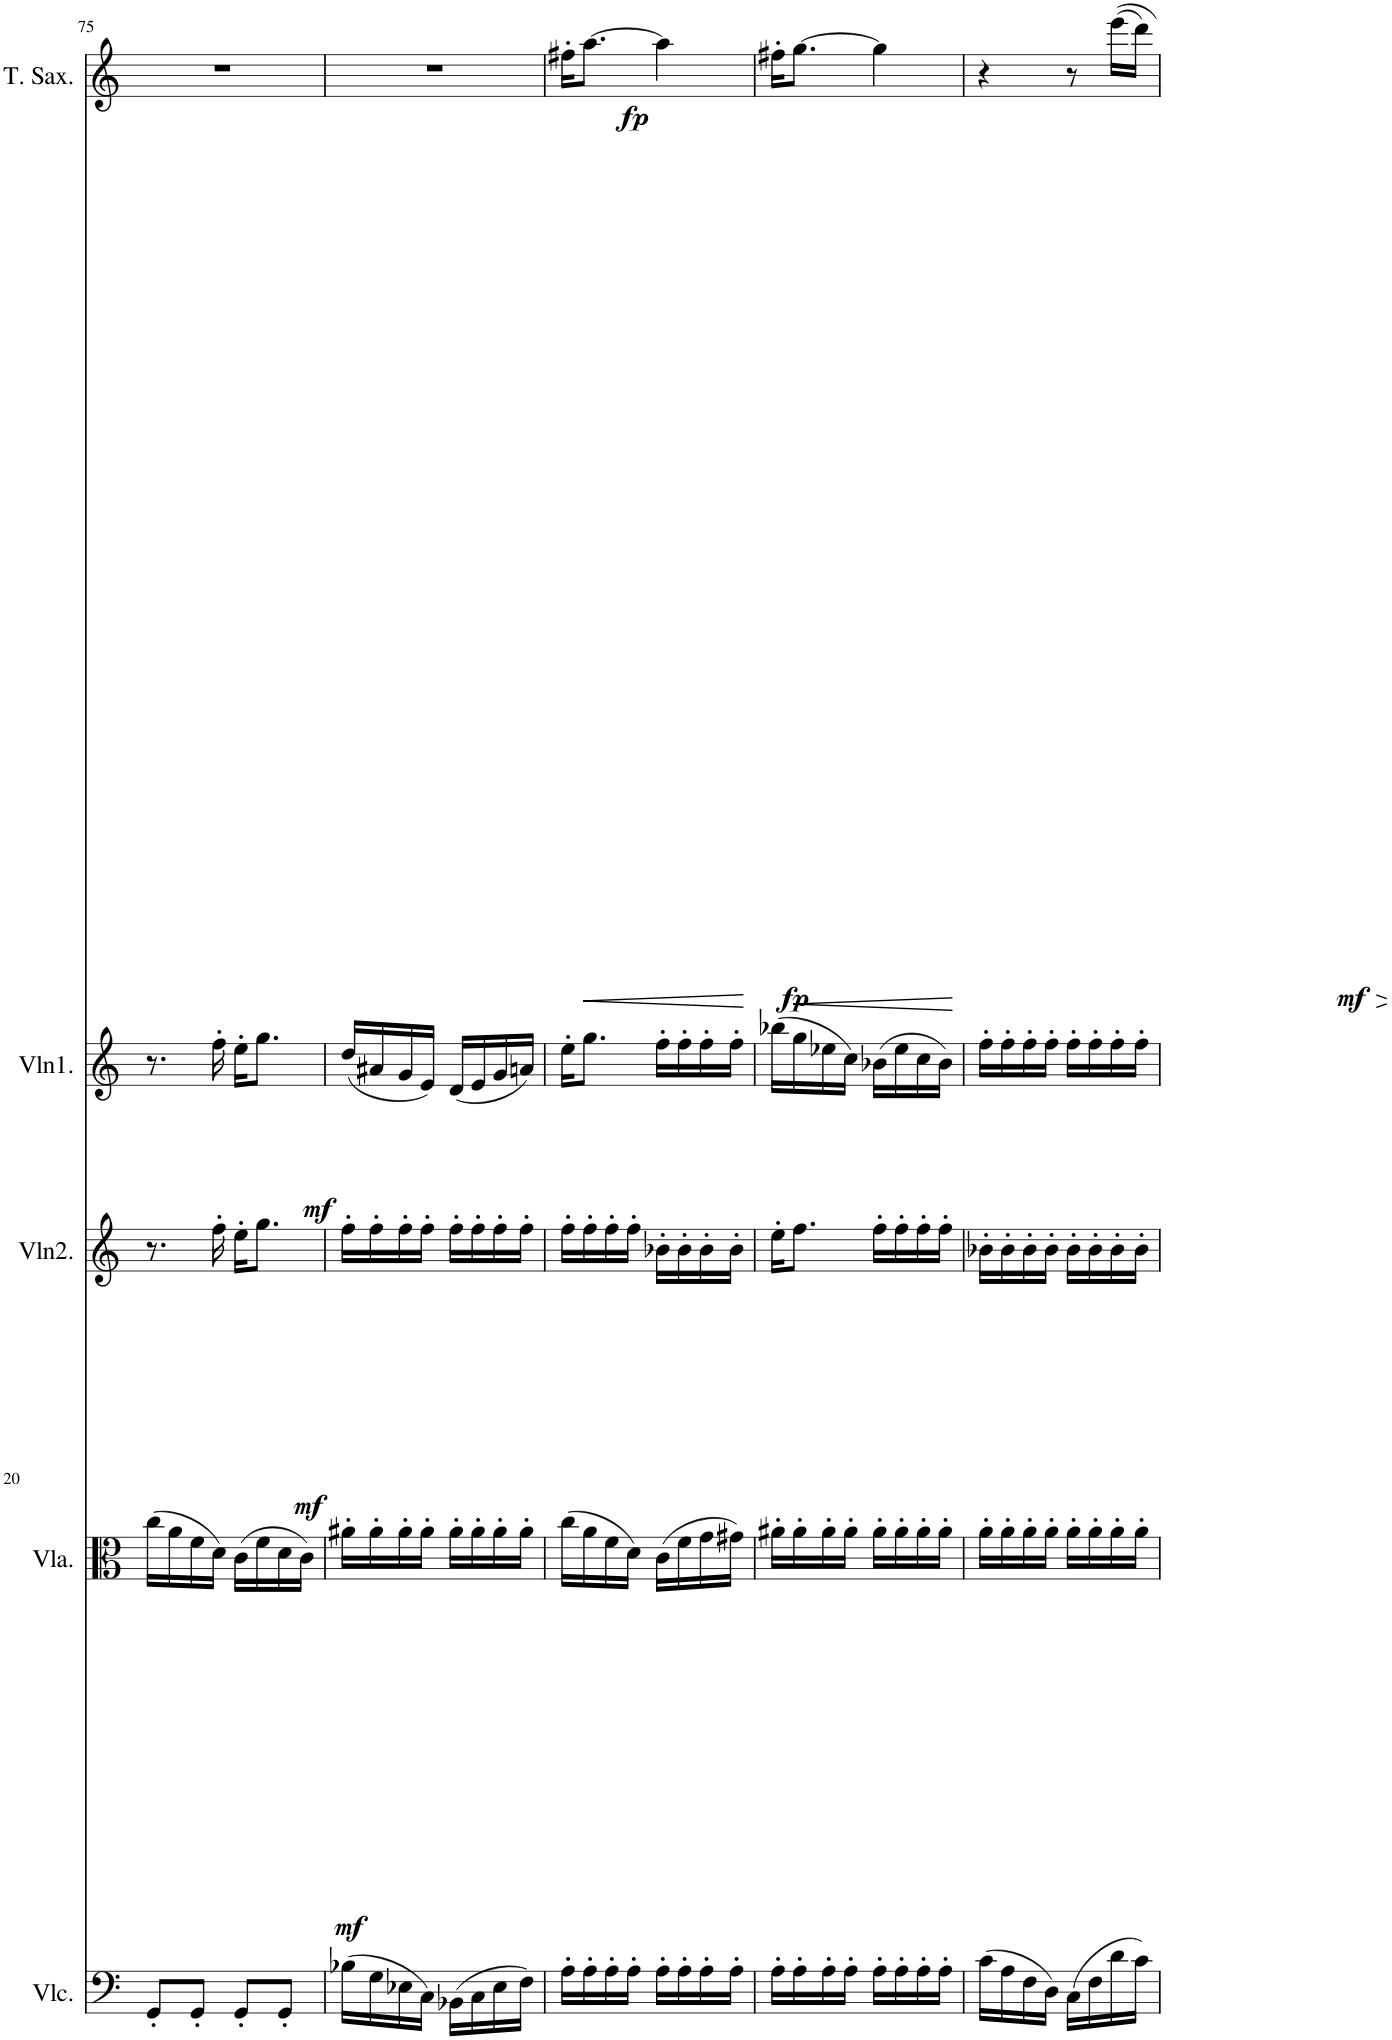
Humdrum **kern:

**kern	**kern	**dynam	**kern	**dynam	**kern	**dynam	**kern	**dynam
*part5	*part4	*part4	*part3	*part3	*part2	*part2	*part1	*part1
*staff5	*staff4	*staff4	*staff3	*staff3	*staff2	*staff2	*staff1	*staff1
*I"Cello	*I"Viola	*	*I"Violin2	*	*I"Violin1	*	*I"Tenor Sax	*
*	*I'Vla.	*	*I'Vln2.	*	*I'Vln1.	*	*I'T. Sax.	*
!!LO:PB:g=z
*clefF4	*clefC3	*	*clefG2	*	*clefG2	*	*clefG2	*
*	*	*	*	*	*	*	*Trd8c14	*
*k[]	*k[]	*	*k[]	*	*k[]	*	*k[]	*
*M2/4	*M2/4	*	*M2/4	*	*M2/4	*	*M2/4	*
=75	=75	=75	=75	=75	=75	=75	=75	=75
8GG'/L	(16cc\LL	.	8.r	.	8.r	.	2r	.
.	16a\	.	.	.	.	.	.	.
8GG'/J	16f\	.	.	.	.	.	.	.
!	!	!	!	!LO:DY:b	!	!LO:DY:b	!	!
.	16d\JJ)	.	16ff'\	mf	16ff'\	mf	.	.
8GG'/L	(16c\LL	.	16ee'\KL	.	16ee'\KL	.	.	.
.	16f\	.	8.gg\J	.	8.gg\J	.	.	.
8GG'/J	16d\	.	.	.	.	.	.	.
.	16c\JJ)	.	.	.	.	.	.	.
=76	=76	=76	=76	=76	=76	=76	=76	=76
!	!	!LO:DY:b	!	!	!	!	!	!
(16B-X\LL	16a#X'\LL	mf	16ff'\LL	.	(16dd/LL	.	2r	.
16G\	16a#'\	.	16ff'\	.	16a#X/	.	.	.
16E-X\	16a#'\	.	16ff'\	.	16g/	.	.	.
16C\JJ)	16a#'\JJ	.	16ff'\JJ	.	16e/JJ)	.	.	.
(16BB-X\LL	16a#'\LL	.	16ff'\LL	.	(16d/LL	.	.	.
16C\	16a#'\	.	16ff'\	.	16e/	.	.	.
16E-\	16a#'\	.	16ff'\	.	16g/	.	.	.
16F\JJ)	16a#'\JJ	.	16ff'\JJ	.	16an/JJ)	.	.	.
=77	=77	=77	=77	=77	=77	=77	=77	=77
!	!	!	!	!	!	!	!	!LO:DY:b
16A'\LL	(16cc\LL	.	16ff'\LL	.	16ee'\KL	.	16ff#X'\KL	fp
!	!	!	!	!	!	!	!	!LO:HP:b
16A'\	16a\	.	16ff'\	.	8.gg\J	.	[8.aa\J	<
16A'\	16f\	.	16ff'\	.	.	.	.	.
16A'\JJ	16d\JJ)	.	16ff'\JJ	.	.	.	.	.
16A'\LL	(16c\LL	.	16b-X'\LL	.	16ff'\LL	.	4aa\]	.
16A'\	16f\	.	16b-'\	.	16ff'\	.	.	.
16A'\	16g\	.	16b-'\	.	16ff'\	.	.	.
16A'\JJ	16g#X\JJ)	.	16b-'\JJ	.	16ff'\JJ	.	.	.
.	.	.	.	.	.	.	.	[
=78	=78	=78	=78	=78	=78	=78	=78	=78
!	!	!	!	!	!	!	!	!LO:DY:b
16A'\LL	16a#X'\LL	.	16ee'\KL	.	(16bb-X\LL	.	16ff#X'\KL	fp
!	!	!	!	!	!	!	!	!LO:HP:b
16A'\	16a#'\	.	8.ff\J	.	16gg\	.	[8.gg\J	<
16A'\	16a#'\	.	.	.	16ee-X\	.	.	.
16A'\JJ	16a#'\JJ	.	.	.	16cc\JJ)	.	.	.
16A'\LL	16a#'\LL	.	16ff'\LL	.	(16b-X\LL	.	4gg\]	.
16A'\	16a#'\	.	16ff'\	.	16ee-\	.	.	.
16A'\	16a#'\	.	16ff'\	.	16cc\	.	.	.
16A'\JJ	16a#'\JJ	.	16ff'\JJ	.	16b-\JJ)	.	.	.
.	.	.	.	.	.	.	.	[
=79	=79	=79	=79	=79	=79	=79	=79	=79
(16c\LL	16a'\LL	.	16b-X'\LL	.	16ff'\LL	.	4r	.
16A\	16a'\	.	16b-'\	.	16ff'\	.	.	.
16F\	16a'\	.	16b-'\	.	16ff'\	.	.	.
16D\JJ)	16a'\JJ	.	16b-'\JJ	.	16ff'\JJ	.	.	.
(16C\LL	16a'\LL	.	16b-'\LL	.	16ff'\LL	.	8r	.
16F\	16a'\	.	16b-'\	.	16ff'\	.	.	.
!	!	!	!	!	!	!	!	!LO:DY:b
16d\	16a'\	.	16b-'\	.	16ff'\	.	(16eee\LL	mf
16c\JJ)	16a'\JJ	.	16b-'\JJ	.	16ff'\JJ	.	16ddd\JJ)	.
=	=	=	=	=	=	=	=	=
*-	*-	*-	*-	*-	*-	*-	*-	*-
